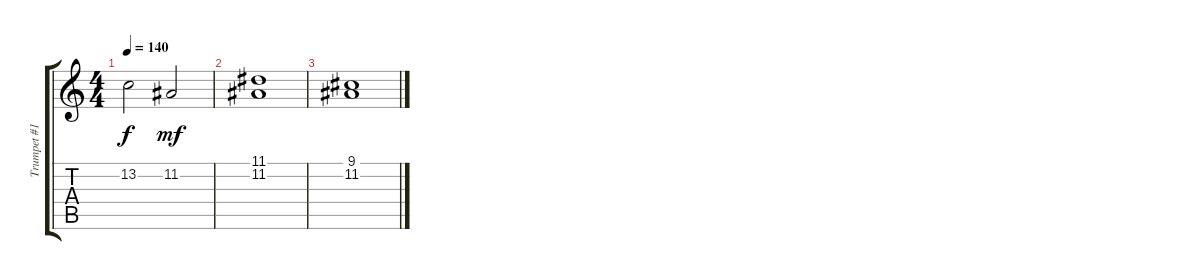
\track ("Trumpet #1" "Trumpet #1") {instrument trumpet}
\staff {score tabs}
\tuning (E4 B3 G3 D3 A2 E2) {hide}
\ts (4 4)
\tempo 140
\clef g2
\ks c
13.2.2{dy f} 11.2.2{dy mf} |
(11.1 11.2).1 |
(9.1 11.2).1
